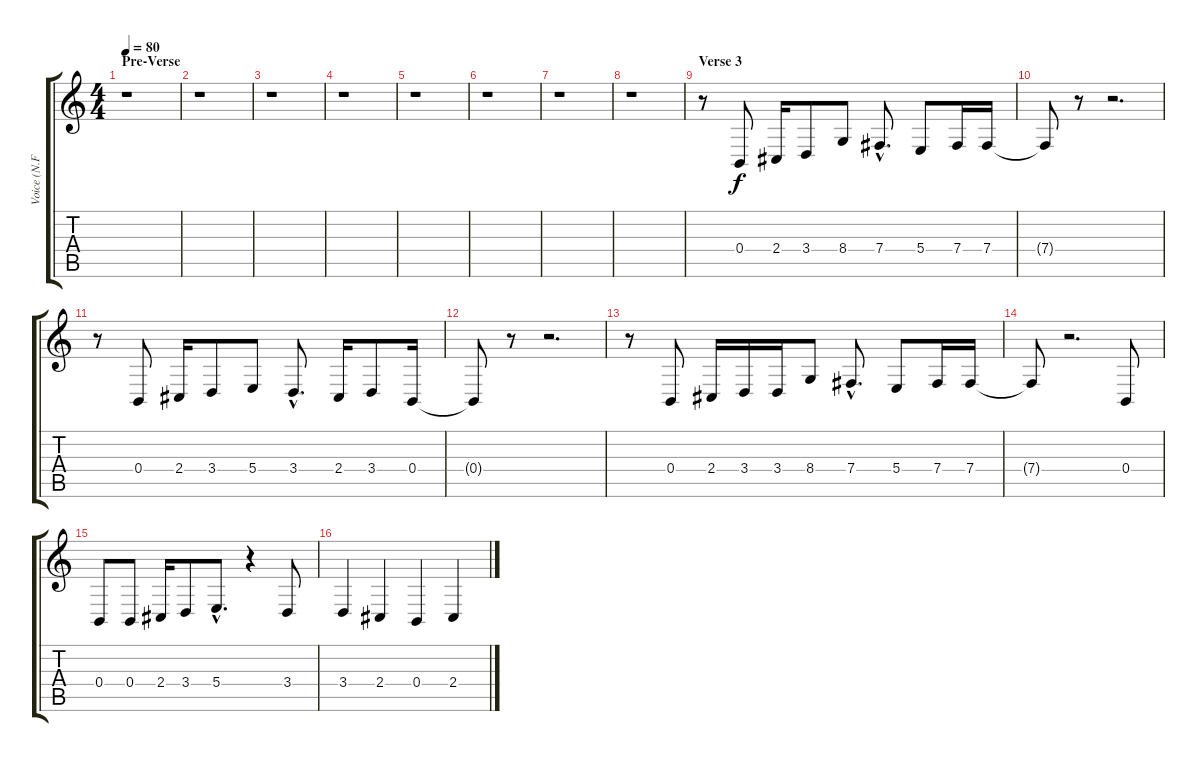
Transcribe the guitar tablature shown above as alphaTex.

\track ("Voice (ame)" "Voice (N.F") {instrument oboe}
\staff {score tabs}
\tuning (Db4 Ab3 E3 B2 Gb2 B1) {hide}
\ts (4 4)
\section ("" "Pre-Verse")
\tempo 80
\clef g2
\ks c
r.1{dy f} |
r.1 |
r.1 |
r.1 |
r.1 |
r.1 |
r.1 |
r.1 |
\section ("" "Verse 3")
r.8 0.4.8 2.4.16 3.4.8 8.4.8 7.4{hac}.8{d} 5.4.8 7.4.16 7.4.16 |
7.4{t}.8 r.8 r.2{d} |
r.8 0.4.8 2.4.16 3.4.8 5.4.8 3.4{hac}.8{d} 2.4.16 3.4.8 0.4.16 |
0.4{t}.8 r.8 r.2{d} |
r.8 0.4.8 2.4.16 3.4.16 3.4.16 8.4.8 7.4{hac}.8{d} 5.4.8 7.4.16 7.4.16 |
7.4{t}.8 r.2{d} 0.4.8 |
0.4.8 0.4.8 2.4.16 3.4.8 5.4{hac}.8{d} r.4 3.4.8 |
3.4.4 2.4.4 0.4.4 2.4.4
